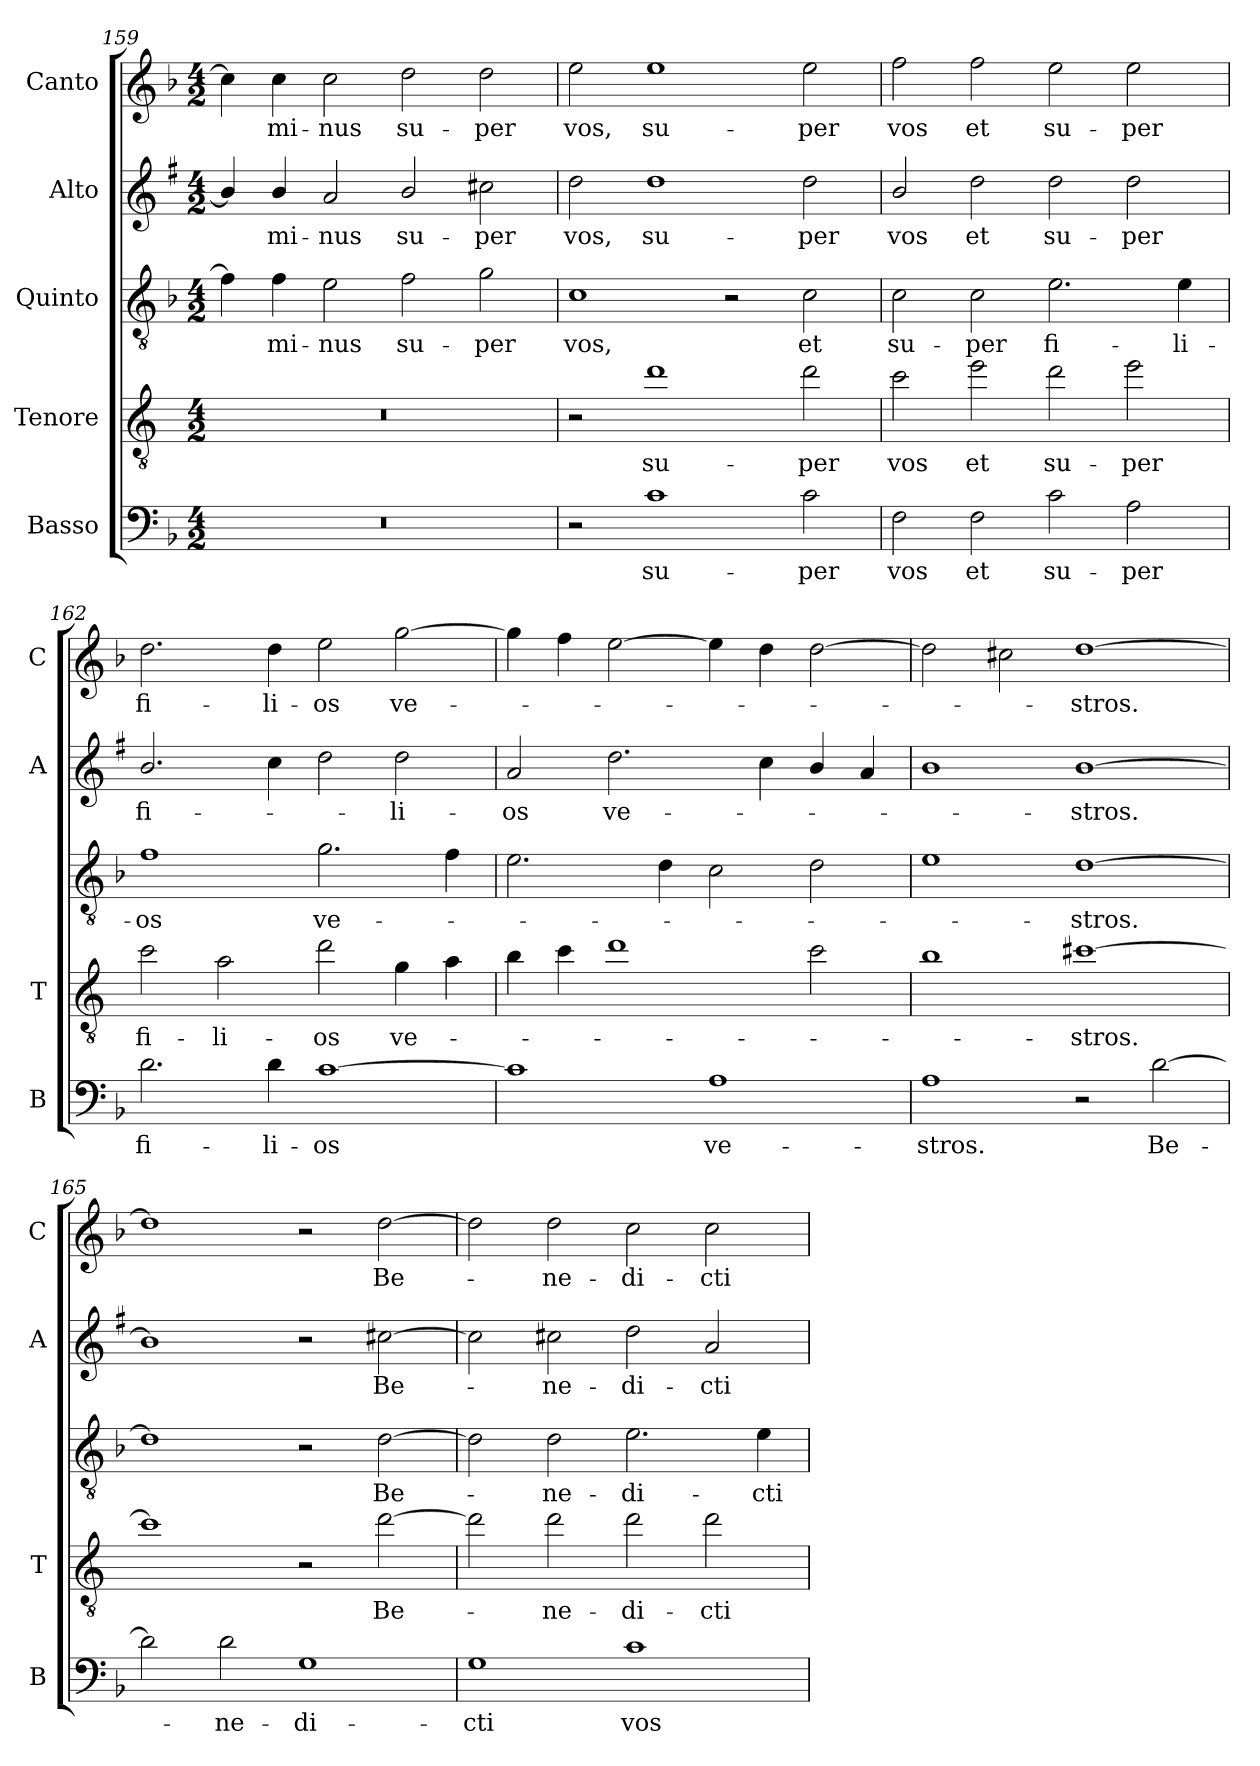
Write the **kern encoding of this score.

**kern	**text	**kern	**text	**kern	**text	**kern	**text	**kern	**text
*part5	*part5	*part4	*part4	*part3	*part3	*part2	*part2	*part1	*part1
*staff5	*staff5	*staff4	*staff4	*staff3	*staff3	*staff2	*staff2	*staff1	*staff1
*I"Basso	*	*I"Tenore	*	*I"Quinto	*	*I"Alto	*	*I"Canto	*
*I'B	*	*I'T	*	*	*	*I'A	*	*I'C	*
!!LO:LB:g=z
*clefF4	*	*clefGv2	*	*clefGv2	*	*clefG2	*	*clefG2	*
*	*	*ITrd4c7	*	*	*	*ITrd1c2	*	*	*
*k[b-]	*	*k[b-]	*	*k[b-]	*	*k[b-]	*	*k[b-]	*
*F:	*	*F:	*	*F:	*	*F:	*	*F:	*
*M4/2	*	*M4/2	*	*M4/2	*	*M4/2	*	*M4/2	*
=159	=159	=159	=159	=159	=159	=159	=159	=159	=159
0r	.	0r	.	4f\]	.	4a/]	.	4cc\]	.
!	!	!	!	!	!LO:LY:b	!	!LO:LY:b	!	!LO:LY:b
.	.	.	.	4f\	-mi-	4a/	-mi-	4cc\	-mi-
!	!	!	!	!	!LO:LY:b	!	!LO:LY:b	!	!LO:LY:b
.	.	.	.	2e\	-nus	2g/	-nus	2cc\	-nus
!	!	!	!	!	!LO:LY:b	!	!LO:LY:b	!	!LO:LY:b
.	.	.	.	2f\	su-	2a/	su-	2dd\	su-
!	!	!	!	!	!LO:LY:b	!	!LO:LY:b	!	!LO:LY:b
.	.	.	.	2g\	-per	2bn\	-per	2dd\	-per
=160	=160	=160	=160	=160	=160	=160	=160	=160	=160
!	!	!	!	!	!LO:LY:b	!	!LO:LY:b	!	!LO:LY:b
2r	.	2r	.	1c	vos,	2cc\	vos,	2ee\	vos,
!	!LO:LY:b	!	!LO:LY:b	!	!	!	!LO:LY:b	!	!LO:LY:b
1c	su-	1g	su-	.	.	1cc	su-	1ee	su-
.	.	.	.	2r	.	.	.	.	.
!	!LO:LY:b	!	!LO:LY:b	!	!LO:LY:b	!	!LO:LY:b	!	!LO:LY:b
2c\	-per	2g\	-per	2c\	et	2cc\	-per	2ee\	-per
=161	=161	=161	=161	=161	=161	=161	=161	=161	=161
!	!LO:LY:b	!	!LO:LY:b	!	!LO:LY:b	!	!LO:LY:b	!	!LO:LY:b
2F\	vos	2f\	vos	2c\	su-	2a/	vos	2ff\	vos
!	!LO:LY:b	!	!LO:LY:b	!	!LO:LY:b	!	!LO:LY:b	!	!LO:LY:b
2F\	et	2a\	et	2c\	-per	2cc\	et	2ff\	et
!	!LO:LY:b	!	!LO:LY:b	!	!LO:LY:b	!	!LO:LY:b	!	!LO:LY:b
2c\	su-	2g\	su-	2.e\	fi-	2cc\	su-	2ee\	su-
!	!LO:LY:b	!	!LO:LY:b	!	!	!	!LO:LY:b	!	!LO:LY:b
2A\	-per	2a\	-per	.	.	2cc\	-per	2ee\	-per
!	!	!	!	!	!LO:LY:b	!	!	!	!
.	.	.	.	4e\	-li-	.	.	.	.
=162	=162	=162	=162	=162	=162	=162	=162	=162	=162
!	!LO:LY:b	!	!LO:LY:b	!	!LO:LY:b	!	!LO:LY:b	!	!LO:LY:b
2.d\	fi-	2f\	fi-	1f	-os	2.a/	fi-	2.dd\	fi-
!	!	!	!LO:LY:b	!	!	!	!	!	!
.	.	2d\	-li-	.	.	.	.	.	.
!	!LO:LY:b	!	!	!	!	!	!	!	!LO:LY:b
4d\	-li-	.	.	.	.	4b-\	.	4dd\	-li-
!	!LO:LY:b	!	!LO:LY:b	!	!LO:LY:b	!	!	!	!LO:LY:b
[1c	-os	2g\	-os	2.g\	ve-	2cc\	.	2ee\	-os
!	!	!	!LO:LY:b	!	!	!	!LO:LY:b	!	!LO:LY:b
.	.	4c\	ve-	.	.	2cc\	-li-	[2gg\	ve-
.	.	4d\	.	4f\	.	.	.	.	.
=163	=163	=163	=163	=163	=163	=163	=163	=163	=163
!	!	!	!	!	!	!	!LO:LY:b	!	!
1c]	.	4e\	.	2.e\	.	2g/	-os	4gg\]	.
.	.	4f\	.	.	.	.	.	4ff\	.
!	!	!	!	!	!	!	!LO:LY:b	!	!
.	.	1g	.	.	.	2.cc\	ve-	[2ee\	.
.	.	.	.	4d\	.	.	.	.	.
!	!LO:LY:b	!	!	!	!	!	!	!	!
1A	ve-	.	.	2c\	.	.	.	4ee\]	.
.	.	.	.	.	.	4b-\	.	4dd\	.
.	.	2f\	.	2d\	.	4a/	.	[2dd\	.
.	.	.	.	.	.	4g/	.	.	.
!!LO:PB:g=z
=164	=164	=164	=164	=164	=164	=164	=164	=164	=164
!	!LO:LY:b	!	!	!	!	!	!	!	!
1A	-stros.	1e	.	1e	.	1a	.	2dd\]	.
.	.	.	.	.	.	.	.	2cc#X\	.
!	!	!	!LO:LY:b	!	!LO:LY:b	!	!LO:LY:b	!	!LO:LY:b
2r	.	[1f#X	-stros.	[1d	-stros.	[1a	-stros.	[1dd	-stros.
!	!LO:LY:b	!	!	!	!	!	!	!	!
[2d\	Be-	.	.	.	.	.	.	.	.
=165	=165	=165	=165	=165	=165	=165	=165	=165	=165
2d\]	.	1f#]	.	1d]	.	1a]	.	1dd]	.
!	!LO:LY:b	!	!	!	!	!	!	!	!
2d\	-ne-	.	.	.	.	.	.	.	.
!	!LO:LY:b	!	!	!	!	!	!	!	!
1G	-di-	2r	.	2r	.	2r	.	2r	.
!	!	!	!LO:LY:b	!	!LO:LY:b	!	!LO:LY:b	!	!LO:LY:b
.	.	[2g\	Be-	[2d\	Be-	[2bn\	Be-	[2dd\	Be-
=166	=166	=166	=166	=166	=166	=166	=166	=166	=166
!	!LO:LY:b	!	!	!	!	!	!	!	!
1G	-cti	2g\]	.	2d\]	.	2b\]	.	2dd\]	.
!	!	!	!LO:LY:b	!	!LO:LY:b	!	!LO:LY:b	!	!LO:LY:b
.	.	2g\	-ne-	2d\	-ne-	2bn\	-ne-	2dd\	-ne-
!	!LO:LY:b	!	!LO:LY:b	!	!LO:LY:b	!	!LO:LY:b	!	!LO:LY:b
1c	vos	2g\	-di-	2.e\	-di-	2cc\	-di-	2cc\	-di-
!	!	!	!LO:LY:b	!	!	!	!LO:LY:b	!	!LO:LY:b
.	.	2g\	-cti	.	.	2g/	-cti	2cc\	-cti
!	!	!	!	!	!LO:LY:b	!	!	!	!
.	.	.	.	4e\	-cti	.	.	.	.
=	=	=	=	=	=	=	=	=	=
*-	*-	*-	*-	*-	*-	*-	*-	*-	*-
